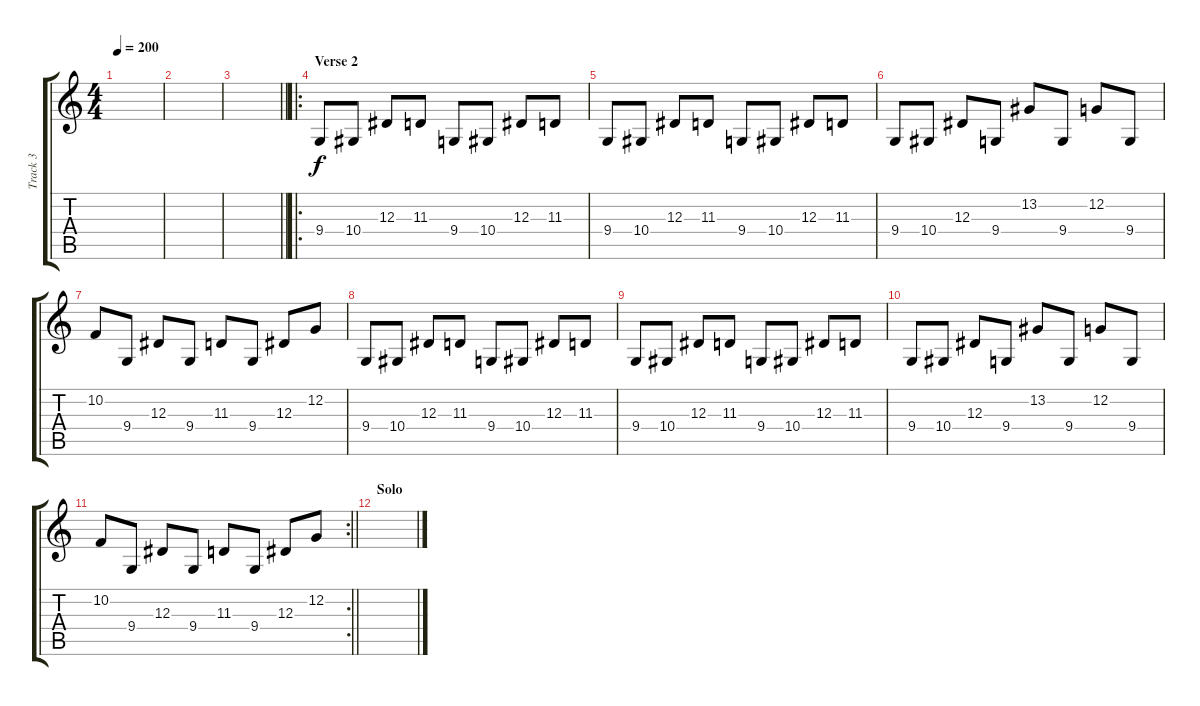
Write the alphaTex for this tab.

\track ("Track 3" "Track 3") {instrument harpsichord}
\staff {score tabs}
\tuning (C4 G3 Eb3 Bb2 F2 C2) {hide}
\ts (4 4)
\tempo 200
\clef g2
\ks c
|
|
\barLineRight lightlight
|
\ro
\section ("" "Verse 2")
9.4.8 10.4.8 12.3.8 11.3.8 9.4.8 10.4.8 12.3.8 11.3.8 |
9.4.8 10.4.8 12.3.8 11.3.8 9.4.8 10.4.8 12.3.8 11.3.8 |
9.4.8 10.4.8 12.3.8 9.4.8 13.2.8 9.4.8 12.2.8 9.4.8 |
10.2.8 9.4.8 12.3.8 9.4.8 11.3.8 9.4.8 12.3.8 12.2.8 |
9.4.8 10.4.8 12.3.8 11.3.8 9.4.8 10.4.8 12.3.8 11.3.8 |
9.4.8 10.4.8 12.3.8 11.3.8 9.4.8 10.4.8 12.3.8 11.3.8 |
9.4.8 10.4.8 12.3.8 9.4.8 13.2.8 9.4.8 12.2.8 9.4.8 |
\rc 2
\barLineRight lightlight
10.2.8 9.4.8 12.3.8 9.4.8 11.3.8 9.4.8 12.3.8 12.2.8 |
\section ("" "Solo")
